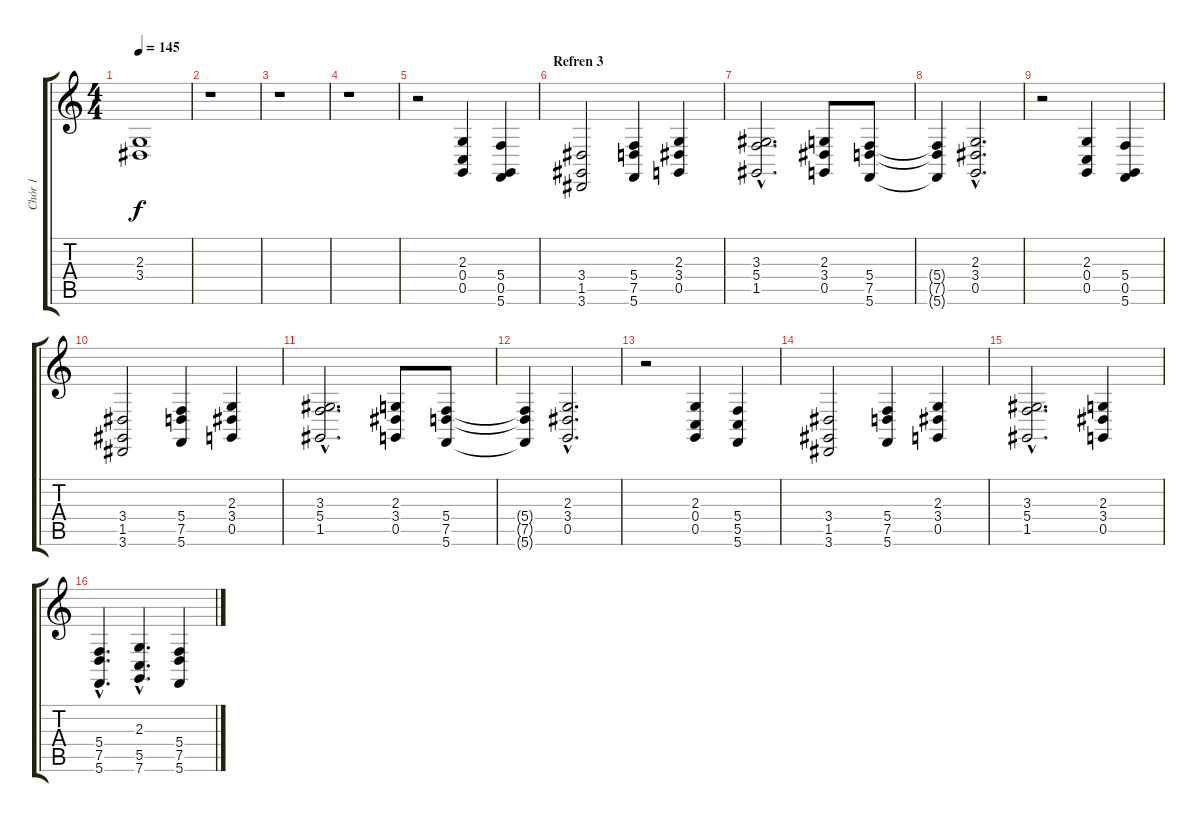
\track ("Chór 1" "Chór 1") {instrument choiraahs}
\staff {score tabs}
\tuning (D4 A3 F3 C3 G2 C2) {hide}
\ts (4 4)
\tempo 145
\clef g2
\ks c
(2.3{t} 3.4{t}).1{dy f} |
r.1 |
r.1 |
r.1 |
r.2 (2.3 0.4 0.5).4 (5.4 0.5 5.6).4 |
\section ("" "Refren 3")
(3.4 1.5 3.6).2 (5.4 7.5 5.6).4 (2.3 3.4 0.5).4 |
(3.3{hac} 5.4{hac} 1.5{hac}).2{d} (2.3 3.4 0.5).8 (5.4 7.5 5.6).8 |
(5.4{t} 7.5{t} 5.6{t}).4 (2.3{hac} 3.4{hac} 0.5{hac}).2{d} |
r.2 (2.3 0.4 0.5).4 (5.4 0.5 5.6).4 |
(3.4 1.5 3.6).2 (5.4 7.5 5.6).4 (2.3 3.4 0.5).4 |
(3.3{hac} 5.4{hac} 1.5{hac}).2{d} (2.3 3.4 0.5).8 (5.4 7.5 5.6).8 |
(5.4{t} 7.5{t} 5.6{t}).4 (2.3{hac} 3.4{hac} 0.5{hac}).2{d} |
r.2 (2.3 0.4 0.5).4 (5.4 5.5 5.6).4 |
(3.4 1.5 3.6).2 (5.4 7.5 5.6).4 (2.3 3.4 0.5).4 |
(3.3{hac} 5.4{hac} 1.5{hac}).2{d} (2.3 3.4 0.5).4 |
(5.4{hac} 7.5{hac} 5.6{hac}).4{d} (2.3{hac} 5.5{hac} 7.6{hac}).4{d} (5.4 7.5 5.6).4
